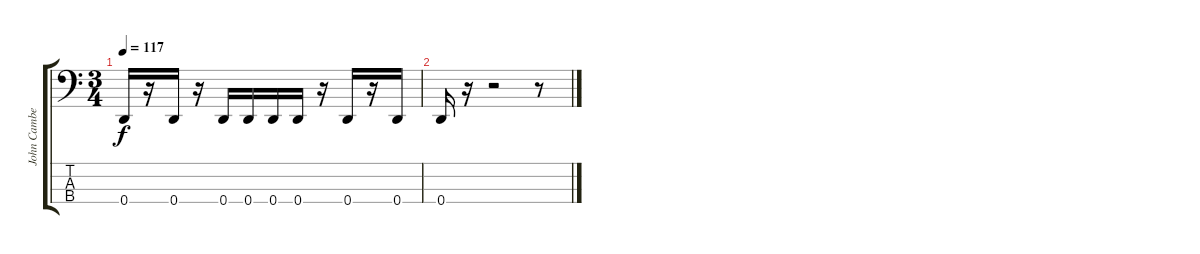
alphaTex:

\track ("John Cambell" "John Cambe") {instrument electricbasspick}
\staff {score tabs}
\tuning (G2 D2 A1 D1) {hide}
\ts (3 4)
\tempo 117
\clef f4
\ks c
0.4.16{dy f} r.16 0.4.16 r.16 0.4.16 0.4.16 0.4.16 0.4.16 r.16 0.4.16 r.16 0.4.16 |
0.4.16 r.16 r.2 r.8
